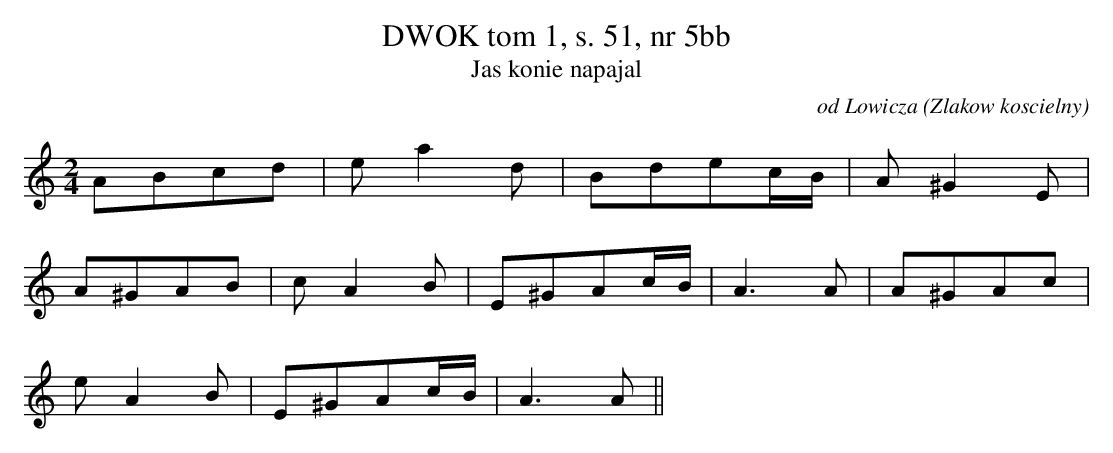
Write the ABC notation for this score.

X:1
T: DWOK tom 1, s. 51, nr 5bb
T: Jas konie napajal
O: od Lowicza (Zlakow koscielny)
M: 2/4
L: 1/16
K: C
A2B2c2d2 | e2a4d2 | B2d2e2cB | A2^G4E2 |
A2^G2A2B2 | c2A4B2 | E2^G2A2cB | A6A2 | A2^G2A2c2 |
e2A4B2 | E2^G2A2cB | A6A2||
